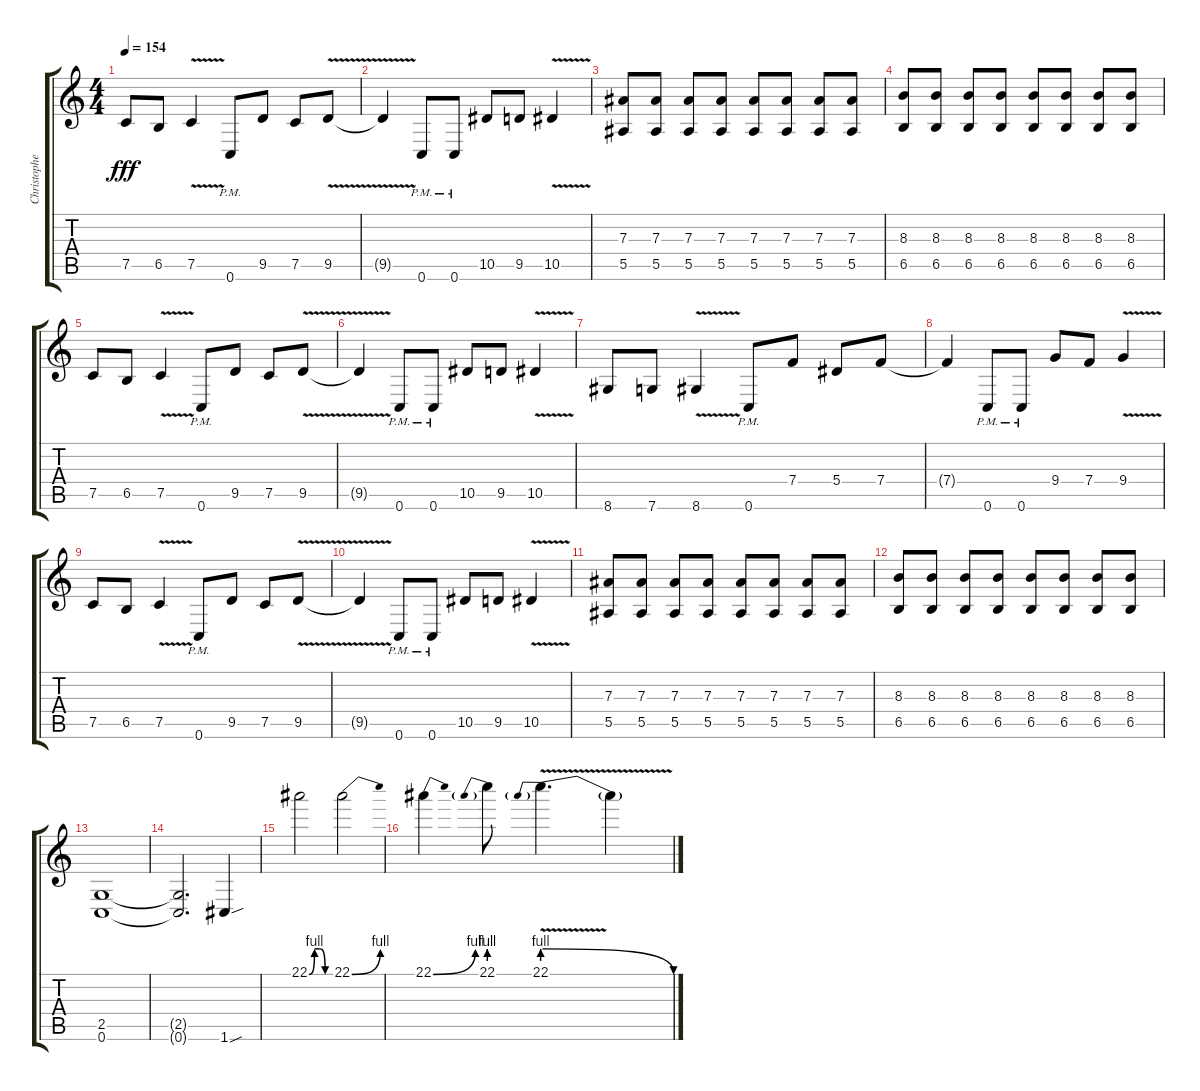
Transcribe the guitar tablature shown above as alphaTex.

\track ("Christopher Amott" "Christophe") {instrument overdrivenguitar}
\staff {score tabs}
\tuning (C4 G3 Eb3 Bb2 F2 C2) {hide}
\ts (4 4)
\tempo 154
\clef g2
\ks c
7.5.8{dy fff} 6.5.8 7.5{v}.4 0.6{pm}.8 9.5.8 7.5.8 9.5{v}.8 |
9.5{t}.4 0.6{pm}.8 0.6{pm}.8 10.5.8 9.5.8 10.5{v}.4 |
(7.3 5.5).8 (7.3 5.5).8 (7.3 5.5).8 (7.3 5.5).8 (7.3 5.5).8 (7.3 5.5).8 (7.3 5.5).8 (7.3 5.5).8 |
(8.3 6.5).8 (8.3 6.5).8 (8.3 6.5).8 (8.3 6.5).8 (8.3 6.5).8 (8.3 6.5).8 (8.3 6.5).8 (8.3 6.5).8 |
7.5.8 6.5.8 7.5{v}.4 0.6{pm}.8 9.5.8 7.5.8 9.5{v}.8 |
9.5{t}.4 0.6{pm}.8 0.6{pm}.8 10.5.8 9.5.8 10.5{v}.4 |
8.6.8 7.6.8 8.6{v}.4 0.6{pm}.8 7.4.8 5.4.8 7.4.8 |
7.4{t}.4 0.6{pm}.8 0.6{pm}.8 9.4.8 7.4.8 9.4{v}.4 |
7.5.8 6.5.8 7.5{v}.4 0.6{pm}.8 9.5.8 7.5.8 9.5{v}.8 |
9.5{t}.4 0.6{pm}.8 0.6{pm}.8 10.5.8 9.5.8 10.5{v}.4 |
(7.3 5.5).8 (7.3 5.5).8 (7.3 5.5).8 (7.3 5.5).8 (7.3 5.5).8 (7.3 5.5).8 (7.3 5.5).8 (7.3 5.5).8 |
(8.3 6.5).8 (8.3 6.5).8 (8.3 6.5).8 (8.3 6.5).8 (8.3 6.5).8 (8.3 6.5).8 (8.3 6.5).8 (8.3 6.5).8 |
(2.5 0.6).1{volume 16 balance 8} |
(2.5{t} 0.6{t}).2{d} 1.6{sou}.4 |
22.1{be (custom 0 0 15 4 30 4 45 0 60 0)}.2 22.1{be (bend 0 0 60 4)}.2 |
22.1{be (bend 0 0 60 4)}.4 22.1{be (prebend 0 4 60 4)}.8 22.1{be (prebendrelease 0 4 60 0) v}.4{d} 22.1{t}.4
